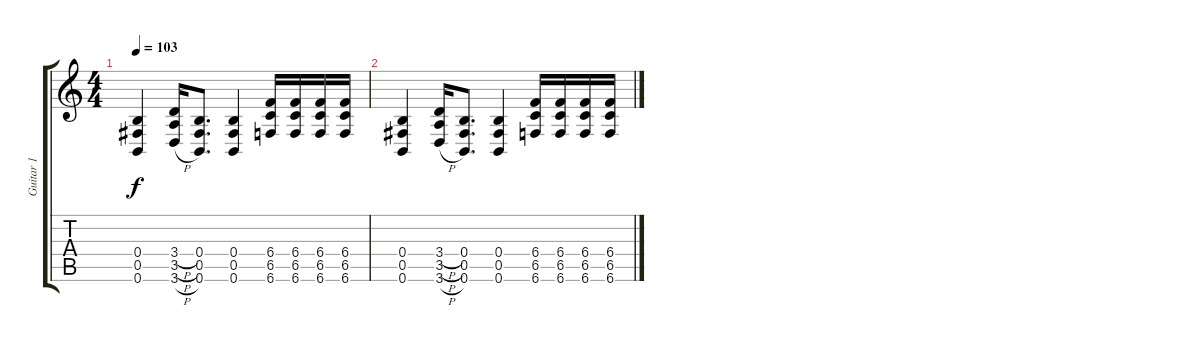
\track ("Guitar 1" "Guitar 1") {instrument distortionguitar}
\staff {score tabs}
\tuning (Db4 Ab3 E3 B2 Gb2 B1) {hide}
\ts (4 4)
\tempo 103
\clef g2
\ks c
(0.4 0.5 0.6).4{dy f} (3.4{h} 3.5{h} 3.6{h}).16 (0.4 0.5 0.6).8{d} (0.4 0.5 0.6).4 (6.4 6.5 6.6).16 (6.4 6.5 6.6).16 (6.4 6.5 6.6).16 (6.4 6.5 6.6).16 |
(0.4 0.5 0.6).4 (3.4{h} 3.5{h} 3.6{h}).16 (0.4 0.5 0.6).8{d} (0.4 0.5 0.6).4 (6.4 6.5 6.6).16 (6.4 6.5 6.6).16 (6.4 6.5 6.6).16 (6.4 6.5 6.6).16
